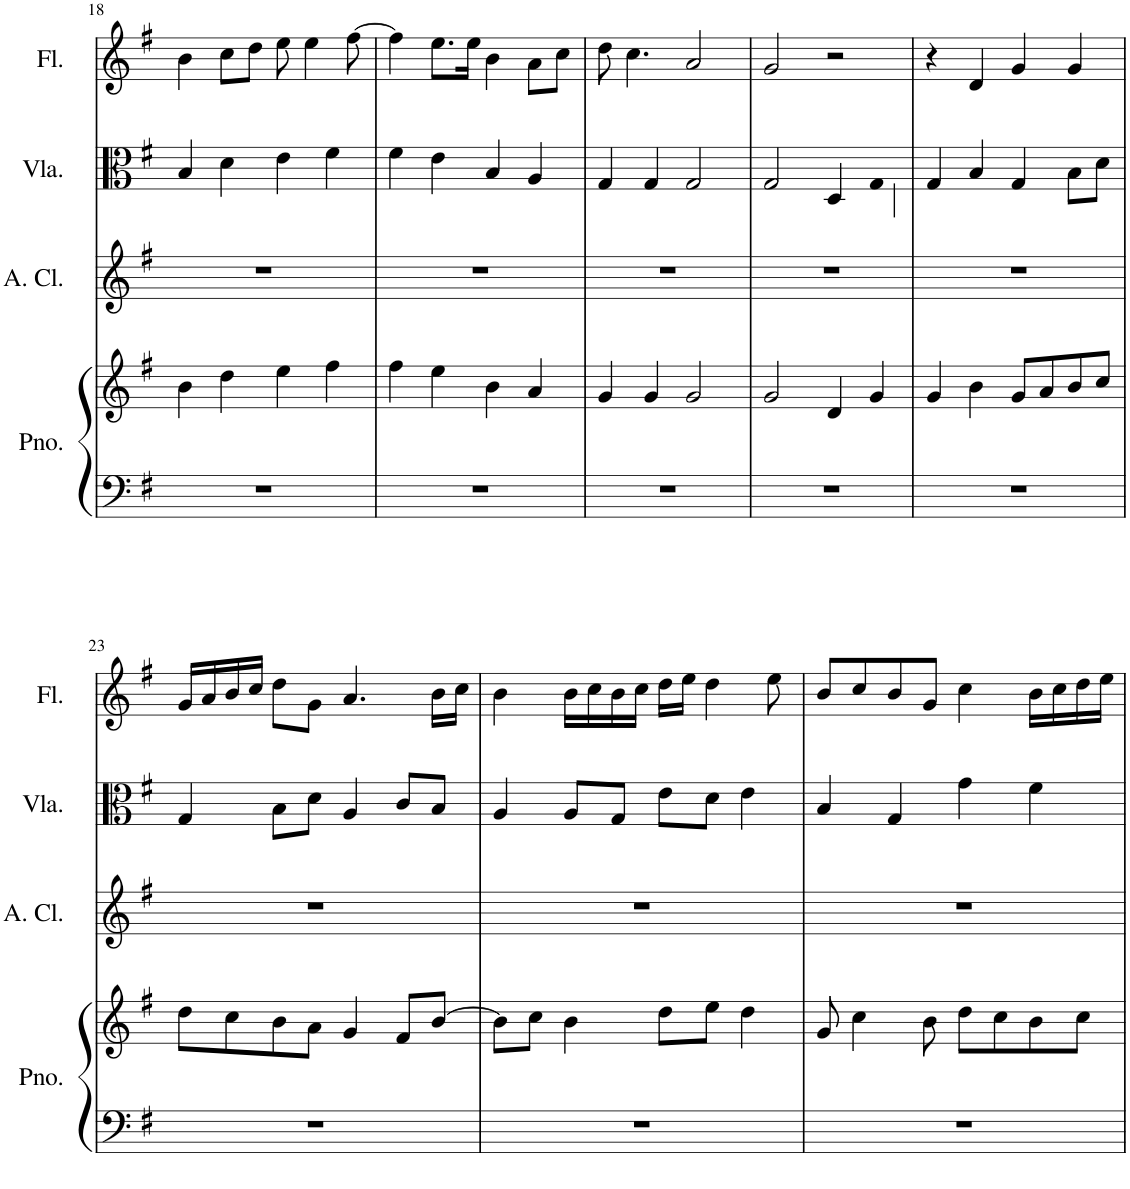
**kern	**kern	**kern	**kern	**kern
*part4	*part4	*part3	*part2	*part1
*staff5	*staff4	*staff3	*staff2	*staff1
*I"Piano	*	*I"Alto Clarinet	*I"Viola	*I"Flute
*I'Pno.	*	*I'A. Cl.	*I'Vla.	*I'Fl.
!!LO:PB:g=z
*clefF4	*clefG2	*clefG2	*clefC3	*clefG2
*	*	*Trd5c9	*	*
*k[f#]	*k[f#]	*k[f#]	*k[f#]	*k[f#]
*M4/4	*M4/4	*M4/4	*M4/4	*M4/4
=18	=18	=18	=18	=18
1r	4b\	1r	4B/	4b\
.	4dd\	.	4d\	8cc\L
.	.	.	.	8dd\J
.	4ee\	.	4e\	8ee\
.	.	.	.	4ee\
.	4ff#\	.	4f#\	.
.	.	.	.	[8ff#\
=19	=19	=19	=19	=19
1r	4ff#\	1r	4f#\	4ff#\]
.	4ee\	.	4e\	8.ee\L
.	.	.	.	16ee\Jk
.	4b\	.	4B/	4b\
.	4a/	.	4A/	8a\L
.	.	.	.	8cc\J
=20	=20	=20	=20	=20
1r	4g/	1r	4G/	8dd\
.	.	.	.	4.cc\
.	4g/	.	4G/	.
.	2g/	.	2G/	2a/
=21	=21	=21	=21	=21
1r	2g/	1r	2G/	2g/
.	4d/	.	4D/	2r
.	4g/	.	4G/	.
=22	=22	=22	=22	=22
1r	4g/	1r	4G/	4r
.	4b\	.	4B/	4d/
.	8g/L	.	4G/	4g/
.	8a/	.	.	.
.	8b/	.	8B\L	4g/
.	8cc/J	.	8d\J	.
!!LO:LB:g=z
=23	=23	=23	=23	=23
1r	8dd\L	1r	4G/	16g/LL
.	.	.	.	16a/
.	8cc\	.	.	16b/
.	.	.	.	16cc/JJ
.	8b\	.	8B\L	8dd\L
.	8a\J	.	8d\J	8g\J
.	4g/	.	4A/	4.a/
.	8f#/L	.	8c/L	.
.	[8b/J	.	8B/J	16b\LL
.	.	.	.	16cc\JJ
=24	=24	=24	=24	=24
1r	8b\L]	1r	4A/	4b\
.	8cc\J	.	.	.
.	4b\	.	8A/L	16b\LL
.	.	.	.	16cc\
.	.	.	8G/J	16b\
.	.	.	.	16cc\JJ
.	8dd\L	.	8e\L	16dd\LL
.	.	.	.	16ee\JJ
.	8ee\J	.	8d\J	4dd\
.	4dd\	.	4e\	.
.	.	.	.	8ee\
=25	=25	=25	=25	=25
1r	8g/	1r	4B/	8b/L
.	4cc\	.	.	8cc/
.	.	.	4G/	8b/
.	8b\	.	.	8g/J
.	8dd\L	.	4g\	4cc\
.	8cc\	.	.	.
.	8b\	.	4f#\	16b\LL
.	.	.	.	16cc\
.	8cc\J	.	.	16dd\
.	.	.	.	16ee\JJ
=	=	=	=	=
*-	*-	*-	*-	*-
